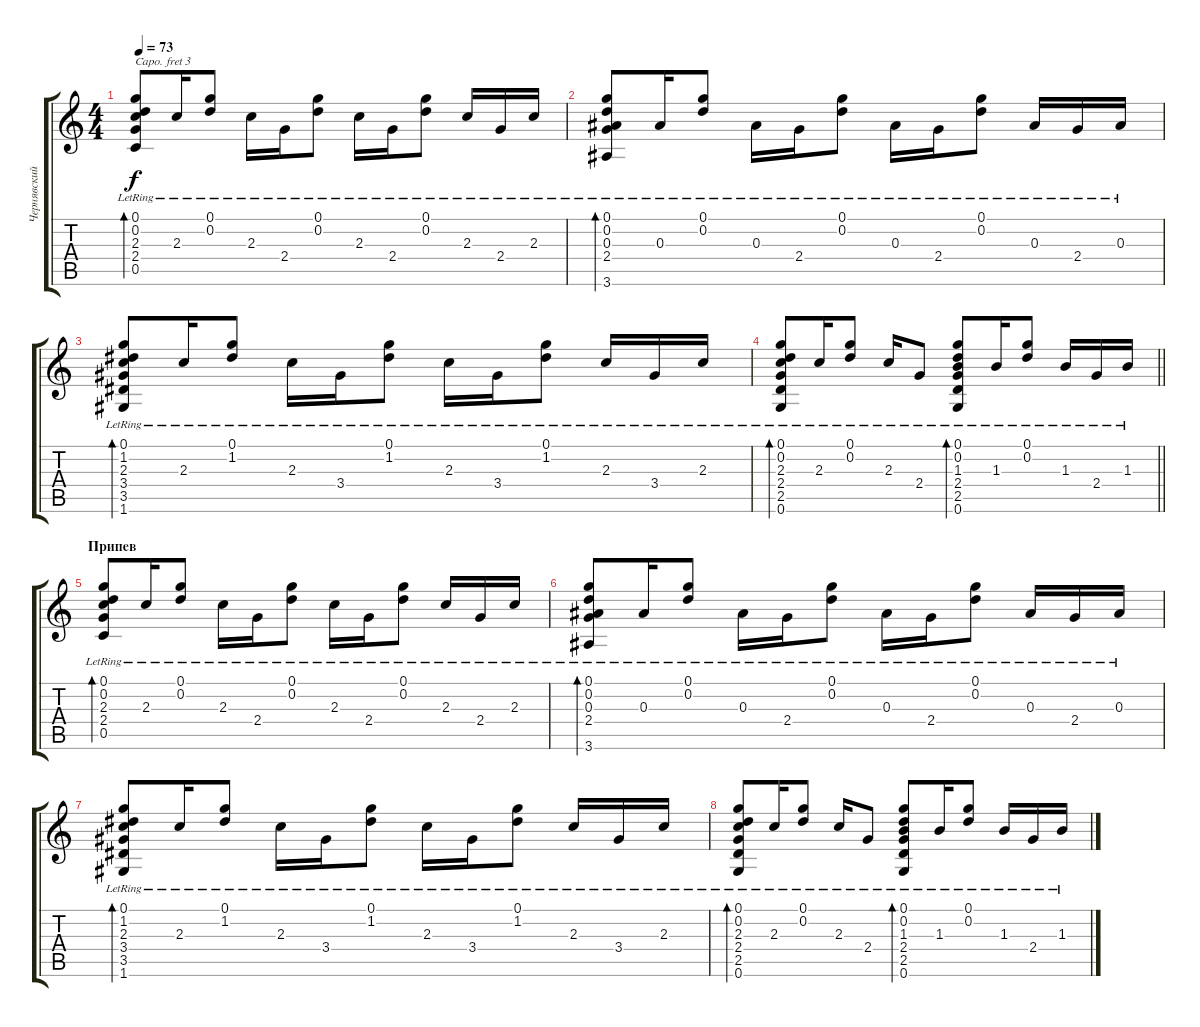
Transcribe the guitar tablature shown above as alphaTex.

\track ("Чернявский" "Чернявский") {instrument acousticguitarsteel}
\staff {score tabs}
\capo 3
\tuning (E4 B3 G3 D3 A2 E2) {hide}
\ts (4 4)
\tempo 73
\clef g2
\ks c
(0.1{lr} 0.2{lr} 2.3{lr} 2.4{lr} 0.5{lr}).8{bd 60 dy f} 2.3{lr}.16 (0.1{lr} 0.2{lr}).8 2.3{lr}.16 2.4{lr}.16 (0.1{lr} 0.2{lr}).8 2.3{lr}.16 2.4{lr}.16 (0.1{lr} 0.2{lr}).8 2.3{lr}.16 2.4{lr}.16 2.3{lr}.16 |
(0.1{lr} 0.2{lr} 0.3{lr} 2.4{lr} 3.6{lr}).8{bd 60} 0.3{lr}.16 (0.1{lr} 0.2{lr}).8 0.3{lr}.16 2.4{lr}.16 (0.1{lr} 0.2{lr}).8 0.3{lr}.16 2.4{lr}.16 (0.1{lr} 0.2{lr}).8 0.3{lr}.16 2.4{lr}.16 0.3{lr}.16 |
(0.1{lr} 1.2{lr} 2.3{lr} 3.4{lr} 3.5{lr} 1.6{lr}).8{bd 60} 2.3{lr}.16 (0.1{lr} 1.2{lr}).8 2.3{lr}.16 3.4{lr}.16 (0.1{lr} 1.2{lr}).8 2.3{lr}.16 3.4{lr}.16 (0.1{lr} 1.2{lr}).8 2.3{lr}.16 3.4{lr}.16 2.3{lr}.16 |
\barLineRight lightlight
(0.1{lr} 0.2{lr} 2.3{lr} 2.4{lr} 2.5{lr} 0.6{lr}).8{bd 60} 2.3{lr}.16 (0.1{lr} 0.2{lr}).8 2.3{lr}.16 2.4{lr}.8 (0.1{lr} 0.2{lr} 1.3{lr} 2.4{lr} 2.5{lr} 0.6{lr}).8{bd 60} 1.3{lr}.16 (0.1{lr} 0.2{lr}).8 1.3{lr}.16 2.4{lr}.16 1.3{lr}.16 |
\section ("" "Припев")
(0.1{lr} 0.2{lr} 2.3{lr} 2.4{lr} 0.5{lr}).8{bd 60} 2.3{lr}.16 (0.1{lr} 0.2{lr}).8 2.3{lr}.16 2.4{lr}.16 (0.1{lr} 0.2{lr}).8 2.3{lr}.16 2.4{lr}.16 (0.1{lr} 0.2{lr}).8 2.3{lr}.16 2.4{lr}.16 2.3{lr}.16 |
(0.1{lr} 0.2{lr} 0.3{lr} 2.4{lr} 3.6{lr}).8{bd 60} 0.3{lr}.16 (0.1{lr} 0.2{lr}).8 0.3{lr}.16 2.4{lr}.16 (0.1{lr} 0.2{lr}).8 0.3{lr}.16 2.4{lr}.16 (0.1{lr} 0.2{lr}).8 0.3{lr}.16 2.4{lr}.16 0.3{lr}.16 |
(0.1{lr} 1.2{lr} 2.3{lr} 3.4{lr} 3.5{lr} 1.6{lr}).8{bd 60} 2.3{lr}.16 (0.1{lr} 1.2{lr}).8 2.3{lr}.16 3.4{lr}.16 (0.1{lr} 1.2{lr}).8 2.3{lr}.16 3.4{lr}.16 (0.1{lr} 1.2{lr}).8 2.3{lr}.16 3.4{lr}.16 2.3{lr}.16 |
(0.1{lr} 0.2{lr} 2.3{lr} 2.4{lr} 2.5{lr} 0.6{lr}).8{bd 60} 2.3{lr}.16 (0.1{lr} 0.2{lr}).8 2.3{lr}.16 2.4{lr}.8 (0.1{lr} 0.2{lr} 1.3{lr} 2.4{lr} 2.5{lr} 0.6{lr}).8{bd 60} 1.3{lr}.16 (0.1{lr} 0.2{lr}).8 1.3{lr}.16 2.4{lr}.16 1.3{lr}.16
